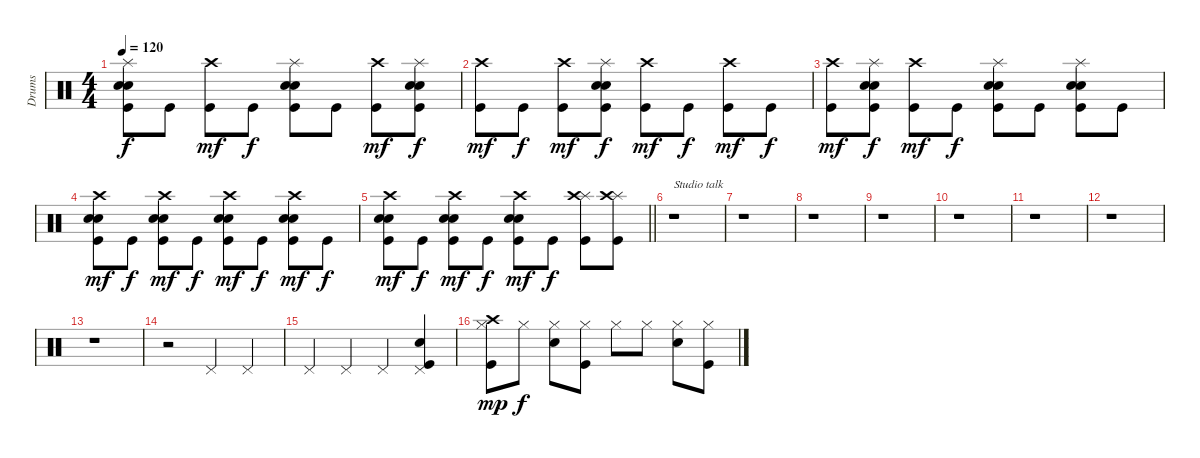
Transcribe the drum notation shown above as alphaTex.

\track ("Drums" "Drums") {instrument percussion}
\staff {score}
\articulation defaults
\ts (4 4)
\tempo 120
\clef neutral
\ks c
("Splash (hit)" "Snare (hit) 2" "Electric Snare (hit)" "Kick (hit)").8{dy f} "Kick (hit)".8 ("Crash high (hit)" "Kick (hit)").8{dy mf} "Kick (hit)".8{dy f} ("Splash (hit)" "Snare (hit) 2" "Electric Snare (hit)" "Kick (hit)").8 "Kick (hit)".8 ("Crash high (hit)" "Kick (hit)").8{dy mf} ("Splash (hit)" "Snare (hit) 2" "Electric Snare (hit)" "Kick (hit)").8{dy f} |
("Crash high (hit)" "Kick (hit)").8{dy mf} "Kick (hit)".8{dy f} ("Crash high (hit)" "Kick (hit)").8{dy mf} ("Splash (hit)" "Snare (hit) 2" "Electric Snare (hit)" "Kick (hit)").8{dy f} ("Crash high (hit)" "Kick (hit)").8{dy mf} "Kick (hit)".8{dy f} ("Crash high (hit)" "Kick (hit)").8{dy mf} "Kick (hit)".8{dy f} |
("Crash high (hit)" "Kick (hit)").8{dy mf} ("Splash (hit)" "Snare (hit) 2" "Electric Snare (hit)" "Kick (hit)").8{dy f} ("Crash high (hit)" "Kick (hit)").8{dy mf} "Kick (hit)".8{dy f} ("Splash (hit)" "Snare (hit) 2" "Electric Snare (hit)" "Kick (hit)").8 "Kick (hit)".8 ("Splash (hit)" "Snare (hit) 2" "Electric Snare (hit)" "Kick (hit)").8 "Kick (hit)".8 |
("Crash high (hit)" "Snare (hit) 2" "Electric Snare (hit)" "Kick (hit)").8{dy mf} "Kick (hit)".8{dy f} ("Crash high (hit)" "Snare (hit) 2" "Electric Snare (hit)" "Kick (hit)").8{dy mf} "Kick (hit)".8{dy f} ("Crash high (hit)" "Snare (hit) 2" "Electric Snare (hit)" "Kick (hit)").8{dy mf} "Kick (hit)".8{dy f} ("Crash high (hit)" "Snare (hit) 2" "Electric Snare (hit)" "Kick (hit)").8{dy mf} "Kick (hit)".8{dy f} |
\barLineRight lightlight
("Crash high (hit)" "Snare (hit) 2" "Electric Snare (hit)" "Kick (hit)").8{dy mf} "Kick (hit)".8{dy f} ("Crash high (hit)" "Snare (hit) 2" "Electric Snare (hit)" "Kick (hit)").8{dy mf} "Kick (hit)".8{dy f} ("Crash high (hit)" "Snare (hit) 2" "Electric Snare (hit)" "Kick (hit)").8{dy mf} "Kick (hit)".8{dy f} ("Splash (hit)" "Crash high (hit)" "Kick (hit)").8 ("Splash (hit)" "Crash high (hit)" "Kick (hit)").8 |
r.1{txt "Studio talk"} |
r.1 |
r.1 |
r.1 |
r.1 |
r.1 |
r.1 |
r.1 |
r.2 "Pedal Hi-Hat (hit)".4 "Pedal Hi-Hat (hit)".4 |
"Pedal Hi-Hat (hit)".4 "Pedal Hi-Hat (hit)".4 "Pedal Hi-Hat (hit)".4 ("Pedal Hi-Hat (hit)" "Snare (hit) 2" "Kick (hit)").4 |
("Hi-Hat (closed)" "Crash high (hit)" "Kick (hit)").8{dy mp} "Hi-Hat (closed)".8{dy f} ("Hi-Hat (closed)" "Snare (hit) 2").8 ("Hi-Hat (closed)" "Kick (hit)").8 "Hi-Hat (closed)".8 "Hi-Hat (closed)".8 ("Hi-Hat (closed)" "Snare (hit) 2").8 ("Hi-Hat (closed)" "Kick (hit)").8
